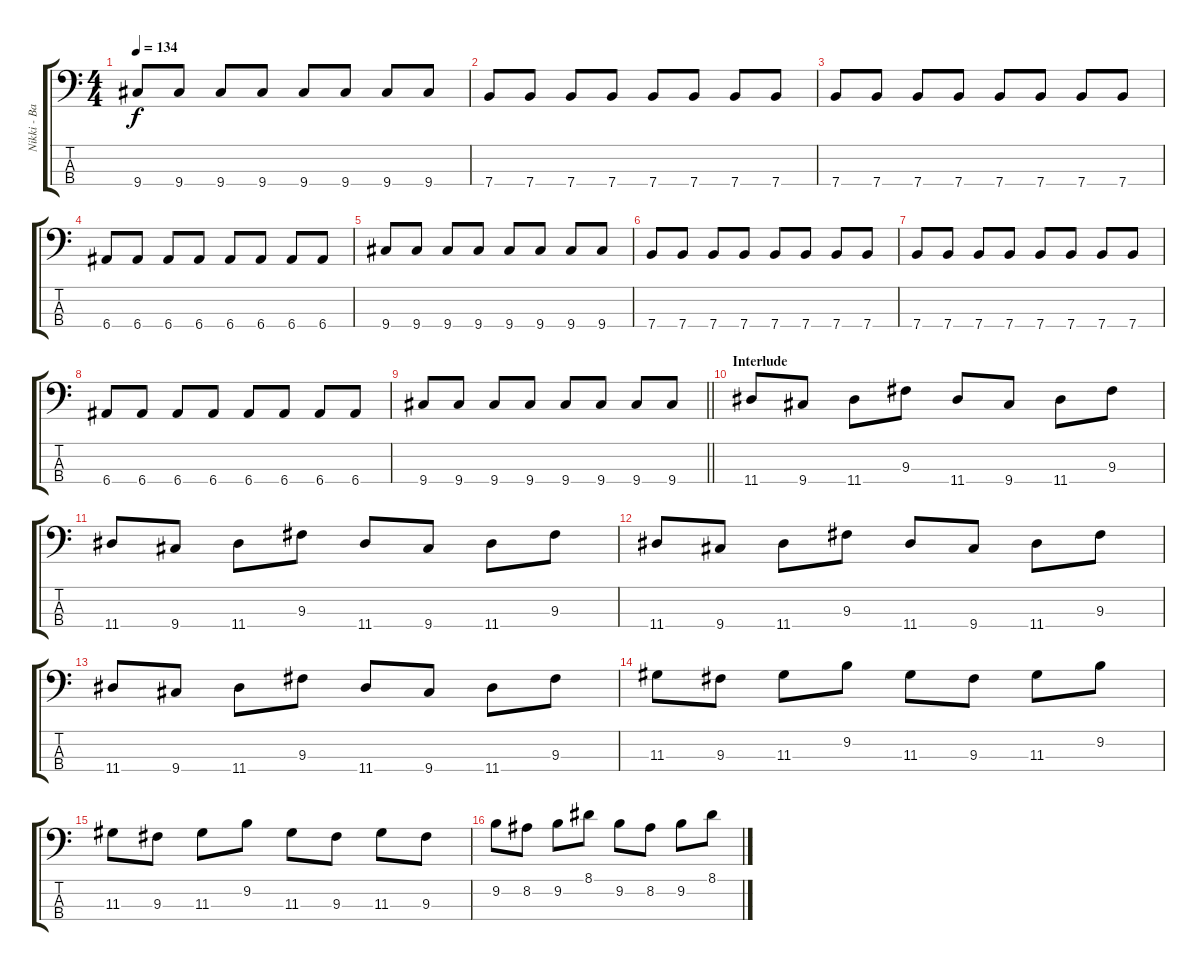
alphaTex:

\track ("Nikki - Bass" "Nikki - Ba") {instrument electricbassfinger}
\staff {score tabs}
\tuning (G2 D2 A1 E1) {hide}
\ts (4 4)
\tempo 134
\clef f4
\ks c
9.4.8{dy f} 9.4.8 9.4.8 9.4.8 9.4.8 9.4.8 9.4.8 9.4.8 |
7.4.8 7.4.8 7.4.8 7.4.8 7.4.8 7.4.8 7.4.8 7.4.8 |
7.4.8 7.4.8 7.4.8 7.4.8 7.4.8 7.4.8 7.4.8 7.4.8 |
6.4.8 6.4.8 6.4.8 6.4.8 6.4.8 6.4.8 6.4.8 6.4.8 |
9.4.8 9.4.8 9.4.8 9.4.8 9.4.8 9.4.8 9.4.8 9.4.8 |
7.4.8 7.4.8 7.4.8 7.4.8 7.4.8 7.4.8 7.4.8 7.4.8 |
7.4.8 7.4.8 7.4.8 7.4.8 7.4.8 7.4.8 7.4.8 7.4.8 |
6.4.8 6.4.8 6.4.8 6.4.8 6.4.8 6.4.8 6.4.8 6.4.8 |
\barLineRight lightlight
9.4.8 9.4.8 9.4.8 9.4.8 9.4.8 9.4.8 9.4.8 9.4.8 |
\section ("" "Interlude")
11.4.8 9.4.8 11.4.8 9.3.8 11.4.8 9.4.8 11.4.8 9.3.8 |
11.4.8 9.4.8 11.4.8 9.3.8 11.4.8 9.4.8 11.4.8 9.3.8 |
11.4.8 9.4.8 11.4.8 9.3.8 11.4.8 9.4.8 11.4.8 9.3.8 |
11.4.8 9.4.8 11.4.8 9.3.8 11.4.8 9.4.8 11.4.8 9.3.8 |
11.3.8 9.3.8 11.3.8 9.2.8 11.3.8 9.3.8 11.3.8 9.2.8 |
11.3.8 9.3.8 11.3.8 9.2.8 11.3.8 9.3.8 11.3.8 9.3.8 |
9.2.8 8.2.8 9.2.8 8.1.8 9.2.8 8.2.8 9.2.8 8.1.8
